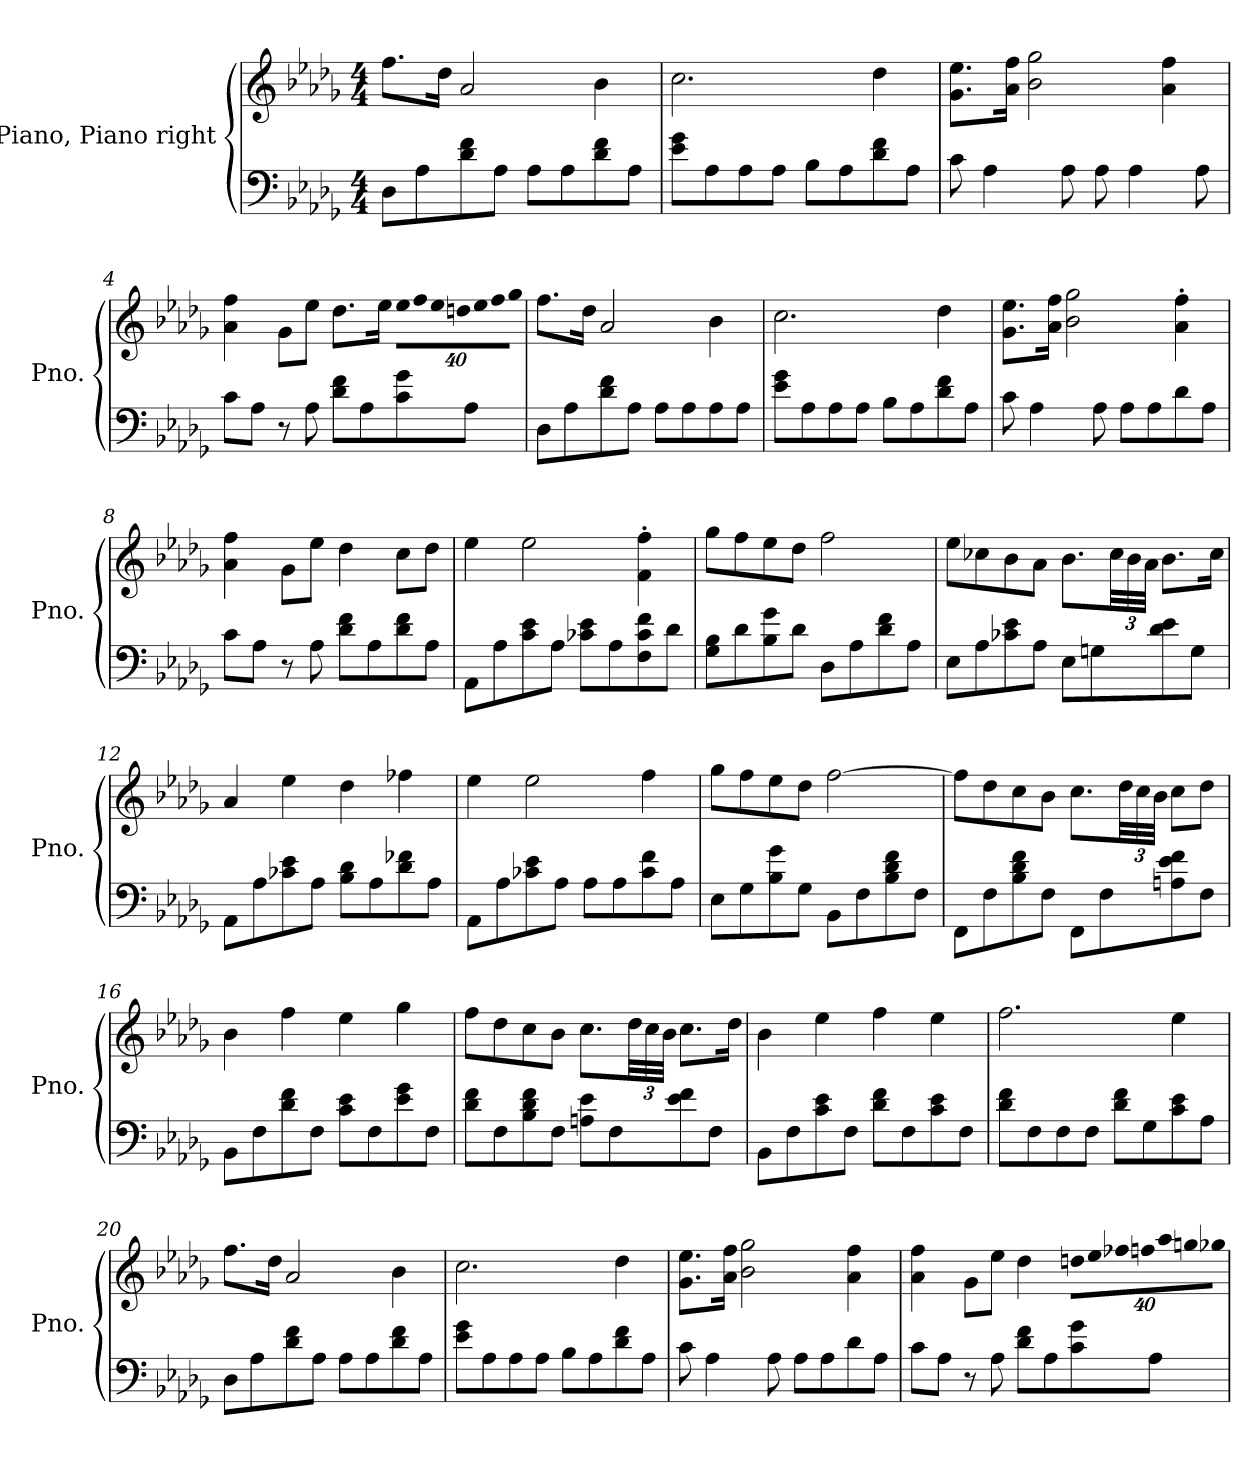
**kern	**kern
*part1	*part1
*staff2	*staff1
*I"Piano, Piano right	*
*I'Pno.	*
*clefF4	*clefG2
*k[b-e-a-d-g-]	*k[b-e-a-d-g-]
*M4/4	*M4/4
*MM80	*MM80
=1	=1
8D-\L	8.ff\L
8A-\	.
.	16dd-\Jk
8d-\ 8f\	2a-/
8A-\J	.
8A-\L	.
8A-\	.
8d-\ 8f\	4b-\
8A-\J	.
=2	=2
8e-\ 8g-\L	2.cc\
8A-\	.
8A-\	.
8A-\J	.
8B-\L	.
8A-\	.
8d-\ 8f\	4dd-\
8A-\J	.
=3	=3
8c\	8.g-\ 8.ee-\L
4A-\	.
.	16a-\ 16ff\Jk
.	2b-\ 2gg-\
8A-\	.
8A-\	.
4A-\	.
.	4a-\ 4ff\
8A-\	.
=4	=4
8c\L	4a-\ 4ff\
8A-\J	.
8r	8g-\L
8A-\	8ee-\J
8d-\ 8f\L	8.dd-\L
8A-\	.
.	16ee-\Jk
*	*Xbrackettup
!	!LO:N:vis=32
8c\ 8g-\	640%23ee-\LLL
!	!LO:N:vis=32
.	640%23ff\
!	!LO:N:vis=32
.	640%23ee-\
!	!LO:N:vis=32
.	640%23ddn\
8A-\J	.
!	!LO:N:vis=32
.	640%23ee-\
!	!LO:N:vis=32
.	640%23ff\
!	!LO:N:vis=32
.	640%23gg-\JJJ
640ryy	.
!!LO:LB:g=z
=5	=5
8D-\L	8.ff\L
8A-\	.
.	16dd-\Jk
8d-\ 8f\	2a-/
8A-\J	.
8A-\L	.
8A-\	.
8A-\	4b-\
8A-\J	.
=6	=6
8e-\ 8g-\L	2.cc\
8A-\	.
8A-\	.
8A-\J	.
8B-\L	.
8A-\	.
8d-\ 8f\	4dd-\
8A-\J	.
=7	=7
8c\	8.g-\ 8.ee-\L
4A-\	.
.	16a-\ 16ff\Jk
.	2b-\ 2gg-\
8A-\	.
8A-\L	.
8A-\	.
8d-\	4a-\' 4ff\'
8A-\J	.
=8	=8
8c\L	4a-\ 4ff\
8A-\J	.
8r	8g-\L
8A-\	8ee-\J
8d-\ 8f\L	4dd-\
8A-\	.
8d-\ 8f\	8cc\L
8A-\J	8dd-\J
=9	=9
8AA-\L	4ee-\
8A-\	.
8c\ 8e-\	2ee-\
8A-\J	.
8c-X\ 8e-\L	.
8A-\	.
8F\ 8c-\ 8f\	4f\' 4ff\'
8d-\J	.
!!LO:LB:g=z
=10	=10
8G-\ 8B-\L	8gg-\L
8d-\	8ff\
8B-\ 8g-\	8ee-\
8d-\J	8dd-\J
8D-\L	2ff\
8A-\	.
8d-\ 8f\	.
8A-\J	.
=11	=11
8E-\L	8ee-\L
8A-\	8cc-X\
8c-X\ 8e-\	8b-\
8A-\J	8a-\J
8E-\L	8.b-\L
8Gn\	.
.	48cc-\LL
.	48b-\
.	48a-\JJJ
8d-\ 8e-\	8.b-\L
8G\J	.
.	16cc-\Jk
=12	=12
8AA-\L	4a-/
8A-\	.
8c-X\ 8e-\	4ee-\
8A-\J	.
8B-\ 8d-\L	4dd-\
8A-\	.
8d-\ 8f-X\	4ff-X\
8A-\J	.
=13	=13
8AA-\L	4ee-\
8A-\	.
8c-X\ 8e-\	2ee-\
8A-\J	.
8A-\L	.
8A-\	.
8c-\ 8f\	4ff\
8A-\J	.
!!LO:LB:g=z
=14	=14
8E-\L	8gg-\L
8G-\	8ff\
8B-\ 8g-\	8ee-\
8G-\J	8dd-\J
8BB-\L	[2ff\
8F\	.
8B-\ 8d-\ 8f\	.
8F\J	.
=15	=15
8FF\L	8ff\L]
8F\	8dd-\
8B-\ 8d-\ 8f\	8cc\
8F\J	8b-\J
8FF\L	8.cc\L
8F\	.
.	48dd-\LL
.	48cc\
.	48b-\JJJ
8An\ 8e-\ 8f\	8cc\L
8F\J	8dd-\J
=16	=16
8BB-\L	4b-\
8F\	.
8d-\ 8f\	4ff\
8F\J	.
8c\ 8e-\L	4ee-\
8F\	.
8e-\ 8g-\	4gg-\
8F\J	.
=17	=17
8d-\ 8f\L	8ff\L
8F\	8dd-\
8B-\ 8d-\ 8f\	8cc\
8F\J	8b-\J
8An\ 8e-\L	8.cc\L
8F\	.
.	48dd-\LL
.	48cc\
.	48b-\JJJ
8e-\ 8f\	8.cc\L
8F\J	.
.	16dd-\Jk
!!LO:LB:g=z
=18	=18
8BB-\L	4b-\
8F\	.
8c\ 8e-\	4ee-\
8F\J	.
8d-\ 8f\L	4ff\
8F\	.
8c\ 8e-\	4ee-\
8F\J	.
=19	=19
8d-\ 8f\L	2.ff\
8F\	.
8F\	.
8F\J	.
8d-\ 8f\L	.
8G-\	.
8c\ 8e-\	4ee-\
8A-\J	.
=20	=20
8D-\L	8.ff\L
8A-\	.
.	16dd-\Jk
8d-\ 8f\	2a-/
8A-\J	.
8A-\L	.
8A-\	.
8d-\ 8f\	4b-\
8A-\J	.
=21	=21
8e-\ 8g-\L	2.cc\
8A-\	.
8A-\	.
8A-\J	.
8B-\L	.
8A-\	.
8d-\ 8f\	4dd-\
8A-\J	.
=22	=22
8c\	8.g-\ 8.ee-\L
4A-\	.
.	16a-\ 16ff\Jk
.	2b-\ 2gg-\
8A-\	.
8A-\L	.
8A-\	.
8d-\	4a-\ 4ff\
8A-\J	.
!!LO:PB:g=z
=23	=23
8c\L	4a-\ 4ff\
8A-\J	.
8r	8g-\L
8A-\	8ee-\J
8d-\ 8f\L	4dd-\
8A-\	.
!	!LO:N:vis=32
8c\ 8g-\	640%23ddn\LLL
!	!LO:N:vis=32
.	640%23ee-\
!	!LO:N:vis=32
.	640%23ff-X\
!	!LO:N:vis=32
.	640%23ffn\
8A-\J	.
!	!LO:N:vis=32
.	640%23aa-\
!	!LO:N:vis=32
.	640%23ggn\
!	!LO:N:vis=32
.	640%23gg-X\JJJ
640ryy	.
=	=
*-	*-
